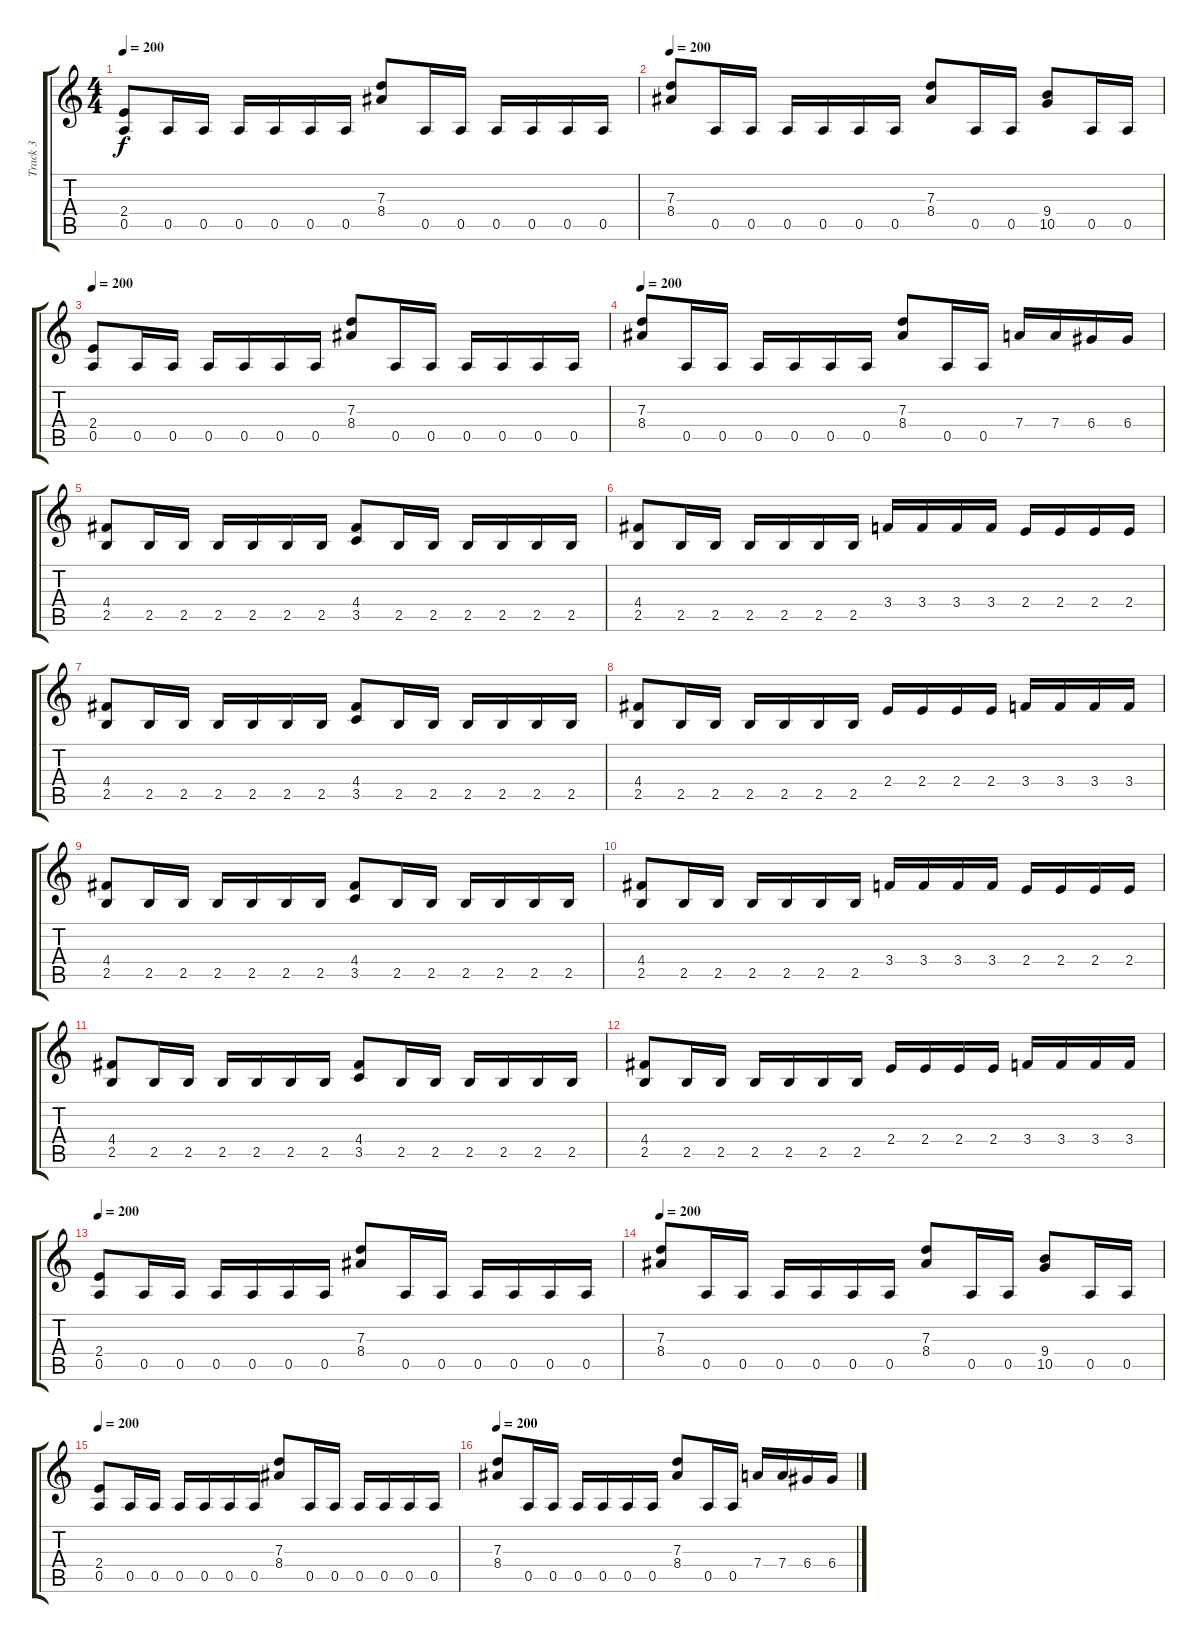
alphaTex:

\track ("Track 3" "Track 3") {instrument overdrivenguitar}
\staff {score tabs}
\tuning (E4 B3 G3 D3 A2 E2) {hide}
\ts (4 4)
\tempo 200
\clef g2
\ks c
(2.4 0.5).8{dy f} 0.5.16 0.5.16 0.5.16 0.5.16 0.5.16 0.5.16 (7.3 8.4).8 0.5.16 0.5.16 0.5.16 0.5.16 0.5.16 0.5.16 |
\tempo 200
(7.3 8.4).8 0.5.16 0.5.16 0.5.16 0.5.16 0.5.16 0.5.16 (7.3 8.4).8 0.5.16 0.5.16 (9.4 10.5).8 0.5.16 0.5.16 |
\tempo 200
(2.4 0.5).8 0.5.16 0.5.16 0.5.16 0.5.16 0.5.16 0.5.16 (7.3 8.4).8 0.5.16 0.5.16 0.5.16 0.5.16 0.5.16 0.5.16 |
\tempo 200
(7.3 8.4).8 0.5.16 0.5.16 0.5.16 0.5.16 0.5.16 0.5.16 (7.3 8.4).8 0.5.16 0.5.16 7.4.16 7.4.16 6.4.16 6.4.16 |
(4.4 2.5).8 2.5.16 2.5.16 2.5.16 2.5.16 2.5.16 2.5.16 (4.4 3.5).8 2.5.16 2.5.16 2.5.16 2.5.16 2.5.16 2.5.16 |
(4.4 2.5).8 2.5.16 2.5.16 2.5.16 2.5.16 2.5.16 2.5.16 3.4.16 3.4.16 3.4.16 3.4.16 2.4.16 2.4.16 2.4.16 2.4.16 |
(4.4 2.5).8 2.5.16 2.5.16 2.5.16 2.5.16 2.5.16 2.5.16 (4.4 3.5).8 2.5.16 2.5.16 2.5.16 2.5.16 2.5.16 2.5.16 |
(4.4 2.5).8 2.5.16 2.5.16 2.5.16 2.5.16 2.5.16 2.5.16 2.4.16 2.4.16 2.4.16 2.4.16 3.4.16 3.4.16 3.4.16 3.4.16 |
(4.4 2.5).8 2.5.16 2.5.16 2.5.16 2.5.16 2.5.16 2.5.16 (4.4 3.5).8 2.5.16 2.5.16 2.5.16 2.5.16 2.5.16 2.5.16 |
(4.4 2.5).8 2.5.16 2.5.16 2.5.16 2.5.16 2.5.16 2.5.16 3.4.16 3.4.16 3.4.16 3.4.16 2.4.16 2.4.16 2.4.16 2.4.16 |
(4.4 2.5).8 2.5.16 2.5.16 2.5.16 2.5.16 2.5.16 2.5.16 (4.4 3.5).8 2.5.16 2.5.16 2.5.16 2.5.16 2.5.16 2.5.16 |
(4.4 2.5).8 2.5.16 2.5.16 2.5.16 2.5.16 2.5.16 2.5.16 2.4.16 2.4.16 2.4.16 2.4.16 3.4.16 3.4.16 3.4.16 3.4.16 |
\tempo 200
(2.4 0.5).8 0.5.16 0.5.16 0.5.16 0.5.16 0.5.16 0.5.16 (7.3 8.4).8 0.5.16 0.5.16 0.5.16 0.5.16 0.5.16 0.5.16 |
\tempo 200
(7.3 8.4).8 0.5.16 0.5.16 0.5.16 0.5.16 0.5.16 0.5.16 (7.3 8.4).8 0.5.16 0.5.16 (9.4 10.5).8 0.5.16 0.5.16 |
\tempo 200
(2.4 0.5).8 0.5.16 0.5.16 0.5.16 0.5.16 0.5.16 0.5.16 (7.3 8.4).8 0.5.16 0.5.16 0.5.16 0.5.16 0.5.16 0.5.16 |
\tempo 200
(7.3 8.4).8 0.5.16 0.5.16 0.5.16 0.5.16 0.5.16 0.5.16 (7.3 8.4).8 0.5.16 0.5.16 7.4.16 7.4.16 6.4.16 6.4.16
